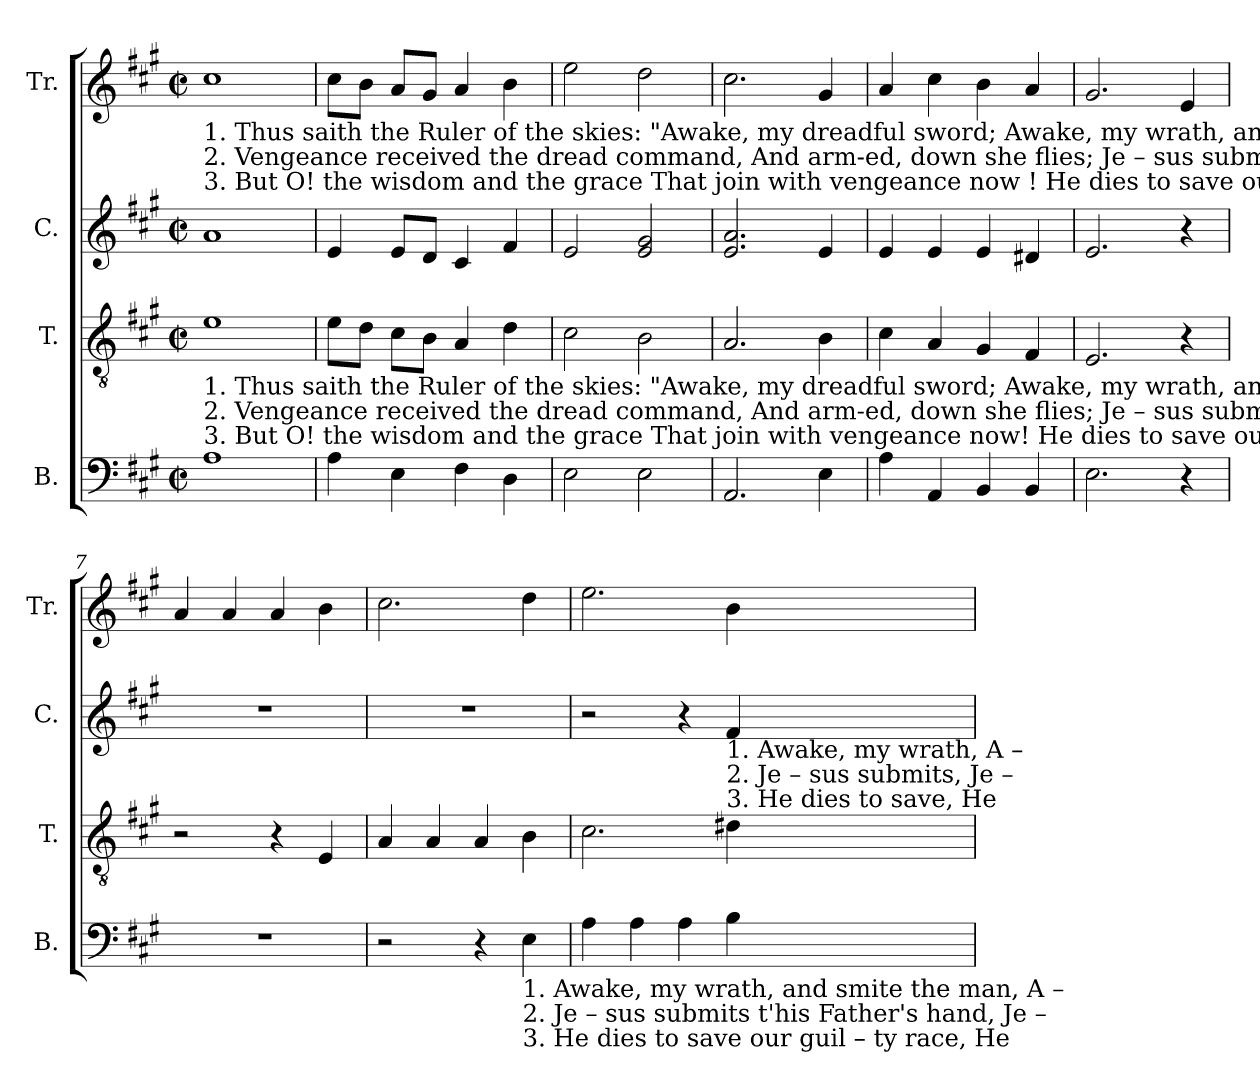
**kern	**kern	**kern	**kern
*part4	*part3	*part2	*part1
*staff4	*staff3	*staff2	*staff1
*I"B.	*I"T.	*I"C.	*I"Tr.
*I'B.	*I'T.	*I'C.	*I'Tr.
*clefF4	*clefGv2	*clefG2	*clefG2
*k[f#c#g#]	*k[f#c#g#]	*k[f#c#g#]	*k[f#c#g#]
*M2/2	*M2/2	*M2/2	*M2/2
*met(c|)	*met(c|)	*met(c|)	*met(c|)
*MM110	*MM110	*MM110	*MM110
=1	=1	=1	=1
!	!	!	!LO:TX:b:t=1. Thus    saith   the  Ruler  of  the skies&colon;  "Awake, my dreadful sword;  Awake, my wrath, and smite   the  man, and smite the man, A –
!	!	!	!LO:TX:b:t=2. Vengeance received the dread command, And arm-ed, down she flies;  Je – sus submits  t'his Fa –ther's  hand, his Father's hand, Je –
!	!	!	!LO:TX:b:t=3. But  O!  the  wisdom  and the grace  That join with vengeance now ! He  dies to save  our  guil  –    ty    race,        our guilty race,  He
!	!LO:TX:b:t=1. Thus   saith   the   Ruler   of   the  skies&colon;  "Awake, my dreadful sword;                           Awake, my wrath, and smite   the   man,        A  –	!	!
!	!LO:TX:b:t=2. Vengeance received the dread command,   And arm-ed, down she flies;                          Je – sus  submits  t'his  Fa–ther's  hand,        Je –	!	!
!	!LO:TX:b:t=3. But    O!   the  wisdom  and  the  grace  That join with vengeance now!                        He   dies  to  save  our  guil   –   ty   race,         He	!	!
1A	1e	1a	1cc#
=2	=2	=2	=2
4A\	8e\L	4e/	8cc#\L
.	8d\J	.	8b\J
4E\	8c#\L	8e/L	8a/L
.	8B\J	8d/J	8g#/J
4F#\	4A/	4c#/	4a/
4D\	4d\	4f#/	4b\
=3	=3	=3	=3
2E\	2c#\	2e/	2ee\
2E\	2B\	2e/ 2g#/	2dd\
=4	=4	=4	=4
2.AA/	2.A/	2.e/ 2.a/	2.cc#\
4E\	4B\	4e/	4g#/
=5	=5	=5	=5
4A\	4c#\	4e/	4a/
4AA/	4A/	4e/	4cc#\
4BB/	4G#/	4e/	4b\
4BB/	4F#/	4d#X/	4a/
=6	=6	=6	=6
2.E\	2.E/	2.e/	2.g#/
4r	4r	4r	4e/
=7	=7	=7	=7
1r	2r	1r	4a/
.	.	.	4a/
.	4r	.	4a/
.	4E/	.	4b\
=8	=8	=8	=8
2r	4A/	1r	2.cc#\
.	4A/	.	.
4r	4A/	.	.
!LO:TX:b:t=1. Awake, my wrath, and smite the man,  A –	!	!	!
!LO:TX:b:t=2. Je – sus submits   t'his Father's hand,  Je –	!	!	!
!LO:TX:b:t=3. He  dies to  save    our  guil – ty  race,  He	!	!	!
4E\	4B\	.	4dd\
=9	=9	=9	=9
4A\	2.c#\	2r	2.ee\
4A\	.	.	.
4A\	.	4r	.
!	!	!LO:TX:b:t=1. Awake, my wrath, A –	!
!	!	!LO:TX:b:t=2. Je – sus submits,  Je –	!
!	!	!LO:TX:b:t=3. He dies  to  save,  He	!
4B\	4d#X\	4f#/	4b\
=	=	=	=
*-	*-	*-	*-
